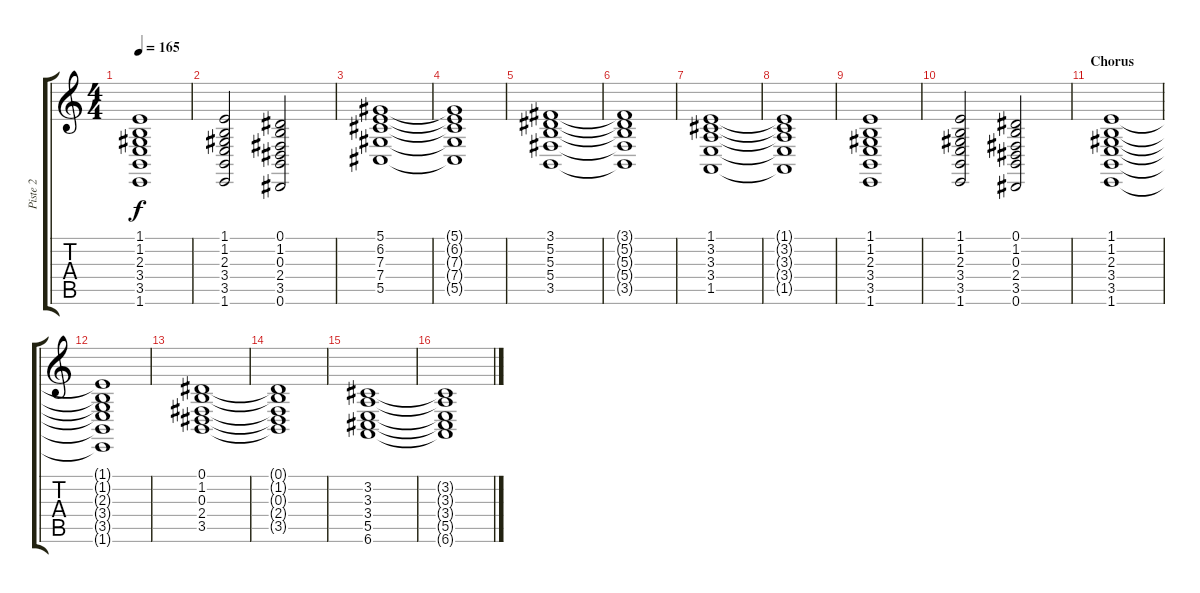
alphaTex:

\track ("Piste 2" "Piste 2") {instrument stringensemble1}
\staff {score tabs}
\tuning (Eb4 Bb3 Gb3 Db3 Ab2 Eb2) {hide}
\ts (4 4)
\tempo 165
\clef g2
\ks c
(1.1 1.2 2.3 3.4 3.5 1.6).1{dy f} |
(1.1 1.2 2.3 3.4 3.5 1.6).2 (0.1 1.2 0.3 2.4 3.5 0.6).2 |
(5.1 6.2 7.3 7.4 5.5).1 |
(5.1{t} 6.2{t} 7.3{t} 7.4{t} 5.5{t}).1 |
(3.1 5.2 5.3 5.4 3.5).1 |
(3.1{t} 5.2{t} 5.3{t} 5.4{t} 3.5{t}).1 |
(1.1 3.2 3.3 3.4 1.5).1 |
(1.1{t} 3.2{t} 3.3{t} 3.4{t} 1.5{t}).1 |
(1.1 1.2 2.3 3.4 3.5 1.6).1 |
(1.1 1.2 2.3 3.4 3.5 1.6).2 (0.1 1.2 0.3 2.4 3.5 0.6).2 |
\section ("" "Chorus")
(1.1 1.2 2.3 3.4 3.5 1.6).1 |
(1.1{t} 1.2{t} 2.3{t} 3.4{t} 3.5{t} 1.6{t}).1 |
(0.1 1.2 0.3 2.4 3.5).1 |
(0.1{t} 1.2{t} 0.3{t} 2.4{t} 3.5{t}).1 |
(3.2 3.3 3.4 5.5 6.6).1 |
(3.2{t} 3.3{t} 3.4{t} 5.5{t} 6.6{t}).1
